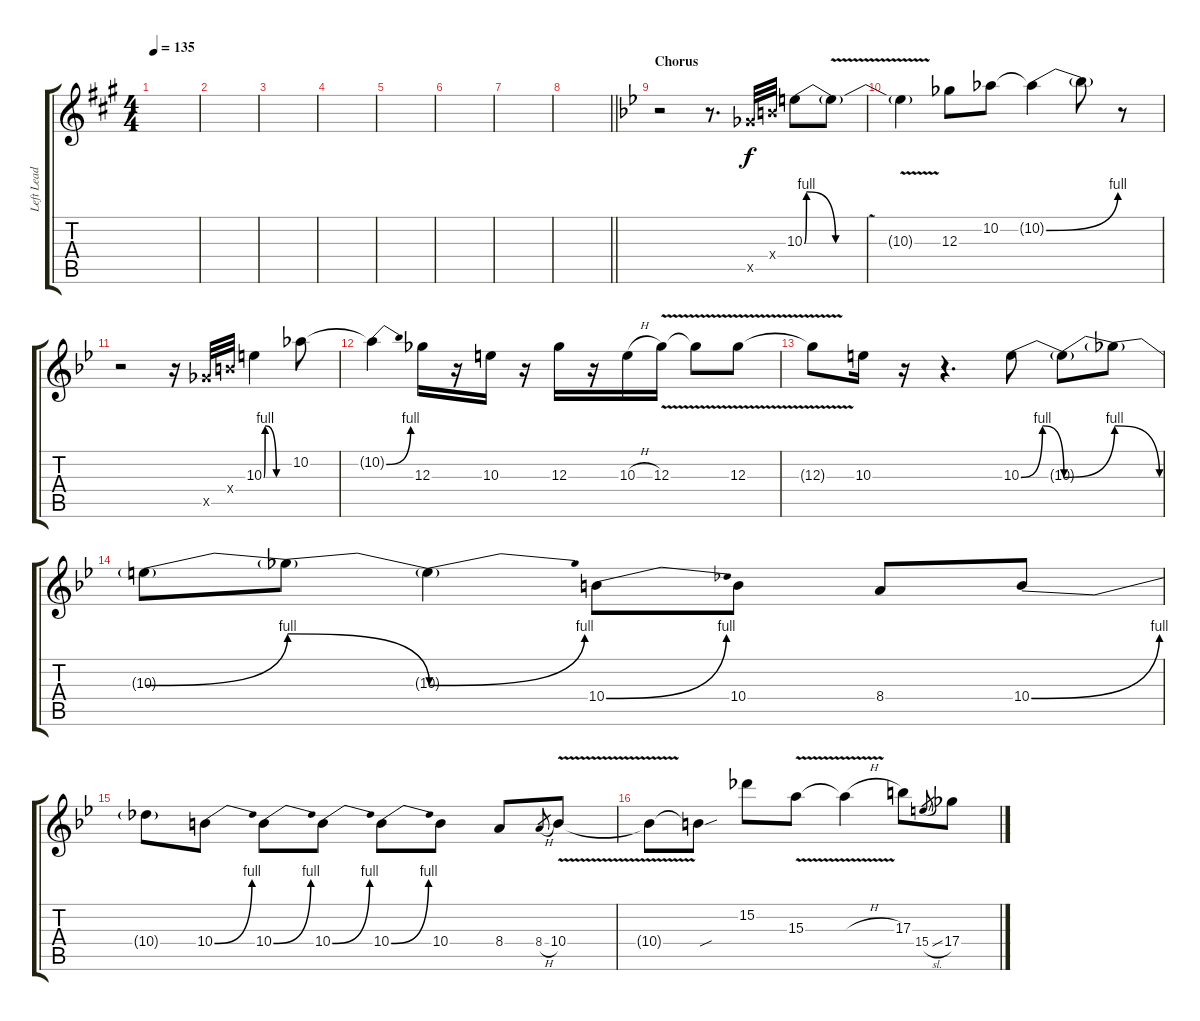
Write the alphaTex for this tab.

\track ("Left Lead" "Left Lead") {instrument distortionguitar}
\staff {score tabs}
\tuning (Eb4 Bb3 Gb3 Db3 Ab2 Eb2) {hide}
\ts (4 4)
\tempo 135
\clef g2
\ks f#minor
|
|
|
|
|
|
|
\barLineRight lightlight
|
\section ("" "Chorus")
\ks gminor
r.2 r.8{d} 10.5{x}.32 10.4{x}.32 10.3{be (custom 0 0 2 4 30 0 60 0)}.8 10.3{v t}.8 |
10.3{t}.4 12.3.8 10.2.8 10.2{be (bend 0 0 60 4) t}.4 10.2{t}.8 r.8 |
r.2 r.16 10.5{x}.32 10.4{x}.32 10.3{be (custom 0 0 3 4 30 0 60 0)}.4 10.2.8 |
10.2{be (bend 0 0 60 4) t}.4 12.3.16 r.16 10.3.16 r.16 12.3.16 r.16 10.3{h}.16 12.3{v}.16 12.3{t}.8 12.3{v}.8 |
12.3{t}.8 10.3.16 r.16 r.4{d} 10.3{be (bendrelease 0 0 2 4 2 4 60 0)}.8 10.3{be (bend 0 0 60 4) t}.8 10.3{be (release 0 4 60 0) t}.8 |
10.3{be (bend 0 0 60 4) t}.8 10.3{be (release 0 4 60 0) t}.8 10.3{be (bend 0 0 60 4) t}.4 10.4{be (bend 0 0 60 4)}.8 10.4.8 8.4.8 10.4{be (bend 0 0 60 4)}.8 |
10.4{t}.8 10.4{be (bend 0 0 60 4)}.8 10.4{be (bend 0 0 60 4)}.8 10.4{be (bend 0 0 60 4)}.8 10.4{be (bend 0 0 60 4)}.8 10.4.8 8.4.8 8.4{h}.8{gr} 10.4{v}.8 |
10.4{t}.8 10.4{sou t}.8 15.2.8 15.3{v}.8 15.3{h t}.4 17.3.8 15.4{sl}.8{gr} 17.4.8
